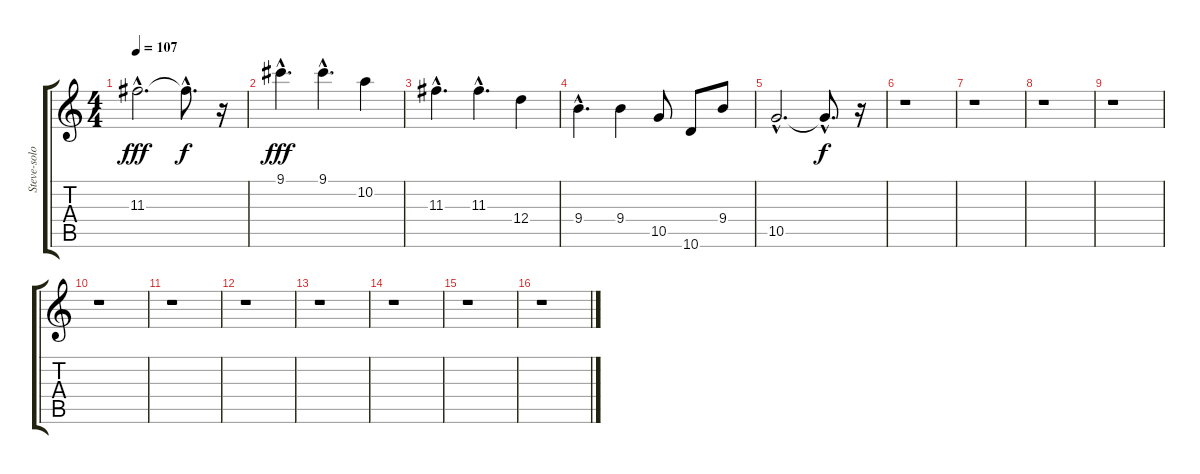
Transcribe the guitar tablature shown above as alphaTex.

\track ("Steve-solo guitar" "Steve-solo") {instrument overdrivenguitar}
\staff {score tabs}
\tuning (E4 B3 G3 D3 A2 E2) {hide}
\ts (4 4)
\tempo 107
\clef g2
\ks c
11.3{hac}.2{d dy fff} 11.3{hac t}.8{d dy f} r.16 |
9.1{hac}.4{d dy fff} 9.1{hac}.4{d} 10.2.4 |
11.3{hac}.4{d} 11.3{hac}.4{d} 12.4.4 |
9.4{hac}.4{d} 9.4.4 10.5.8 10.6.8 9.4.8 |
10.5{hac}.2{d} 10.5{hac t}.8{d dy f} r.16 |
r.1 |
r.1 |
r.1 |
r.1 |
r.1 |
r.1 |
r.1 |
r.1 |
r.1 |
r.1 |
r.1
